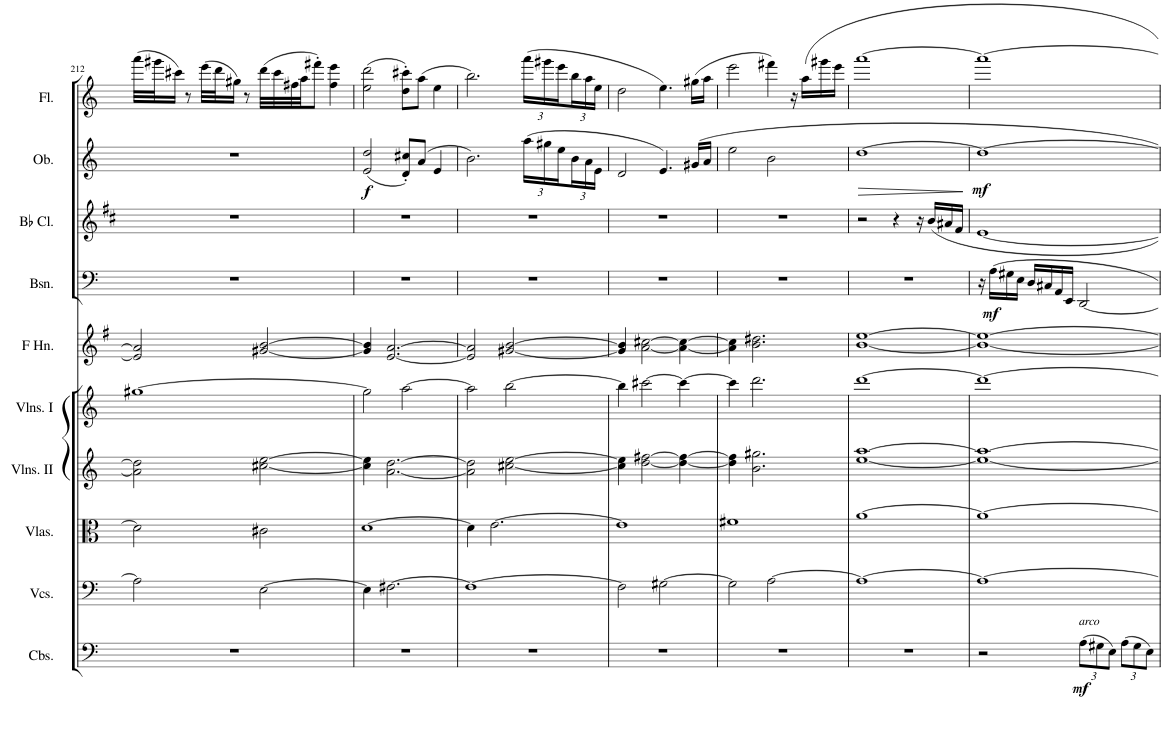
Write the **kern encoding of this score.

**kern	**dynam	**kern	**kern	**kern	**kern	**kern	**kern	**dynam	**kern	**kern	**dynam	**kern
*part10	*part10	*part9	*part8	*part7	*part6	*part5	*part4	*part4	*part3	*part2	*part2	*part1
*staff10	*staff10	*staff9	*staff8	*staff7	*staff6	*staff5	*staff4	*staff4	*staff3	*staff2	*staff2	*staff1
*I"Contrabasses	*	*I"Cellos	*I"Violas	*I"Violins II	*I"Violins I	*I"2 Horn in F	*I"2 Bassoon	*	*I"2 Bb Clarinet	*I"2 Oboe	*	*I"2 Flute
*I'Cbs.	*	*	*I'Vlas.	*I'Vlns. II	*I'Vlns. I	*	*I'Bsn.	*	*I'Bb Cl.	*I'Ob.	*	*I'Fl.
!!LO:PB:g=z
*clefF4	*	*clefF4	*clefC3	*clefG2	*clefG2	*clefG2	*clefF4	*	*clefG2	*clefG2	*	*clefG2
*Trd7c12	*	*	*	*	*	*Trd4c7	*	*	*Trd1c2	*	*	*
*k[]	*	*k[]	*k[]	*k[]	*k[]	*k[f#]	*k[]	*	*k[f#c#]	*k[]	*	*k[]
*M4/4	*	*M4/4	*M4/4	*M4/4	*M4/4	*M4/4	*M4/4	*	*M4/4	*M4/4	*	*M4/4
=212	=212	=212	=212	=212	=212	=212	=212	=212	=212	=212	=212	=212
1r	.	2A\]	2d\]	2a\] 2dd\]	[1gg#X	2e/] 2a/]	1r	.	1r	1r	.	(32aaa\LLL
.	.	.	.	.	.	.	.	.	.	.	.	32ggg#X\J
.	.	.	.	.	.	.	.	.	.	.	.	16ccc#X\JJ)
.	.	.	.	.	.	.	.	.	.	.	.	8r
.	.	.	.	.	.	.	.	.	.	.	.	(32eee\LLL
.	.	.	.	.	.	.	.	.	.	.	.	32ddd\J
.	.	.	.	.	.	.	.	.	.	.	.	16gg#X\JJ)
.	.	.	.	.	.	.	.	.	.	.	.	8r
.	.	[2E\	2c#X\	[2cc#X\ [2ee\	.	[2g#X/ [2b/	.	.	.	.	.	(32ddd\LLL
.	.	.	.	.	.	.	.	.	.	.	.	32ccc#\
.	.	.	.	.	.	.	.	.	.	.	.	32ff#X\
.	.	.	.	.	.	.	.	.	.	.	.	32aa\JJ
.	.	.	.	.	.	.	.	.	.	.	.	8fff#X'\J)
.	.	.	.	.	.	.	.	.	.	.	.	4ff#\ 4eee\
=213	=213	=213	=213	=213	=213	=213	=213	=213	=213	=213	=213	=213
!	!	!	!	!	!	!	!	!	!	!	!LO:DY:b	!
1r	.	4E\]	[1d	4cc#\] 4ee\]	2gg#\]	4g#/] 4b/]	1r	.	1r	(2e/ 2dd/	f	(2ee\ 2ddd\
.	.	[2.F#X\	.	[2.a\ [2.dd\	.	[2.e/ [2.a/	.	.	.	.	.	.
.	.	.	.	.	[2aa\	.	.	.	.	8d/' 8cc#X/'L)	.	8dd\' 8ccc#X\'L)
.	.	.	.	.	.	.	.	.	.	(8a/J	.	(8aa\J
.	.	.	.	.	.	.	.	.	.	4e/	.	4ee\
=214	=214	=214	=214	=214	=214	=214	=214	=214	=214	=214	=214	=214
1r	.	1F#_	4d\]	2a\] 2dd\]	2aa\]	2e/] 2a/]	1r	.	1r	2.b\)	.	2.bb\)
.	.	.	[2.e\	.	.	.	.	.	.	.	.	.
.	.	.	.	[2cc#X\ [2ee\	[2bb\	[2g#X/ [2b/	.	.	.	.	.	.
*	*	*	*	*	*	*	*	*	*	*Xbrackettup	*	*Xbrackettup
.	.	.	.	.	.	.	.	.	.	(24aa\LL	.	(24aaa\LL
.	.	.	.	.	.	.	.	.	.	24gg#X\	.	24ggg#X\
.	.	.	.	.	.	.	.	.	.	24ee\	.	24eee\
.	.	.	.	.	.	.	.	.	.	24b\	.	24bb\
.	.	.	.	.	.	.	.	.	.	24a\	.	24aa\
.	.	.	.	.	.	.	.	.	.	24e\JJ	.	24ee\JJ
=215	=215	=215	=215	=215	=215	=215	=215	=215	=215	=215	=215	=215
1r	.	2F#\]	1e]	4cc#\] 4ee\]	4bb\]	4g#/] 4b/]	1r	.	1r	2d/	.	2dd\
.	.	.	.	[2dd\ [2ff#X\	[2ccc#X\	[2a\ [2cc#X\	.	.	.	.	.	.
.	.	[2G#X\	.	.	.	.	.	.	.	4.e/)	.	4.ee\)
.	.	.	.	4dd\_ 4ff#\_	4ccc#\_	4a\_ 4cc#\_	.	.	.	.	.	.
.	.	.	.	.	.	.	.	.	.	16g#X/LL	.	(16gg#X\LL
.	.	.	.	.	.	.	.	.	.	16a/JJ	.	16aa\JJ
=216	=216	=216	=216	=216	=216	=216	=216	=216	=216	=216	=216	=216
1r	.	2G#\]	1f#X	4dd\] 4ff#\]	4ccc#\]	4a\] 4cc#\]	1r	.	1r	2ee\	.	2eee\
.	.	.	.	2.b\ 2.gg#X\	2.ddd\	2.b\ 2.dd#X\	.	.	.	.	.	.
.	.	[2A\	.	.	.	.	.	.	.	2b\	.	4fff#X\)
.	.	.	.	.	.	.	.	.	.	.	.	16r
.	.	.	.	.	.	.	.	.	.	.	.	16aa\LL
.	.	.	.	.	.	.	.	.	.	.	.	16ggg#X\
.	.	.	.	.	.	.	.	.	.	.	.	16eee\JJ
=217	=217	=217	=217	=217	=217	=217	=217	=217	=217	=217	=217	=217
!	!	!	!	!	!	!	!	!	!	!	!LO:HP:b	!
1r	.	1A_	[1a	[1ee [1aa	[1ddd	[1b [1ee	1r	.	2r	[1dd	>	[1aaa
.	.	.	.	.	.	.	.	.	4r	.	.	.
.	.	.	.	.	.	.	.	.	16r	.	.	.
.	.	.	.	.	.	.	.	.	16b/LL	.	.	.
.	.	.	.	.	.	.	.	.	16a#X/	.	.	.
.	.	.	.	.	.	.	.	.	16f#/JJ	.	.	.
.	.	.	.	.	.	.	.	.	.	.	]	.
=218	=218	=218	=218	=218	=218	=218	=218	=218	=218	=218	=218	=218
!	!	!	!	!	!	!	!	!	!	!	!LO:DY:b	!
2r	.	1A_	1a_	1ee_ 1aa_	1ddd_	1b_ 1ee_	16r	.	[1e	1dd_	mf	1aaa_
!	!	!	!	!	!	!	!	!LO:DY:b	!	!	!	!
.	.	.	.	.	.	.	16A\LL	mf	.	.	.	.
.	.	.	.	.	.	.	16G#X\	.	.	.	.	.
.	.	.	.	.	.	.	16E\JJ	.	.	.	.	.
.	.	.	.	.	.	.	16D/LL	.	.	.	.	.
.	.	.	.	.	.	.	16C#X/	.	.	.	.	.
.	.	.	.	.	.	.	16AA/	.	.	.	.	.
.	.	.	.	.	.	.	16EE/JJ	.	.	.	.	.
*Xbrackettup	*	*	*	*	*	*	*	*	*	*	*	*
!LO:TX:a:i:t=arco	!	!	!	!	!	!	!	!	!	!	!	!
!	!LO:DY:b	!	!	!	!	!	!	!	!	!	!	!
(12A\L	mf	.	.	.	.	.	[2DD/	.	.	.	.	.
12G#X\	.	.	.	.	.	.	.	.	.	.	.	.
12E\J)	.	.	.	.	.	.	.	.	.	.	.	.
(12A\L	.	.	.	.	.	.	.	.	.	.	.	.
12G#\	.	.	.	.	.	.	.	.	.	.	.	.
12E\J)	.	.	.	.	.	.	.	.	.	.	.	.
=	=	=	=	=	=	=	=	=	=	=	=	=
*-	*-	*-	*-	*-	*-	*-	*-	*-	*-	*-	*-	*-
